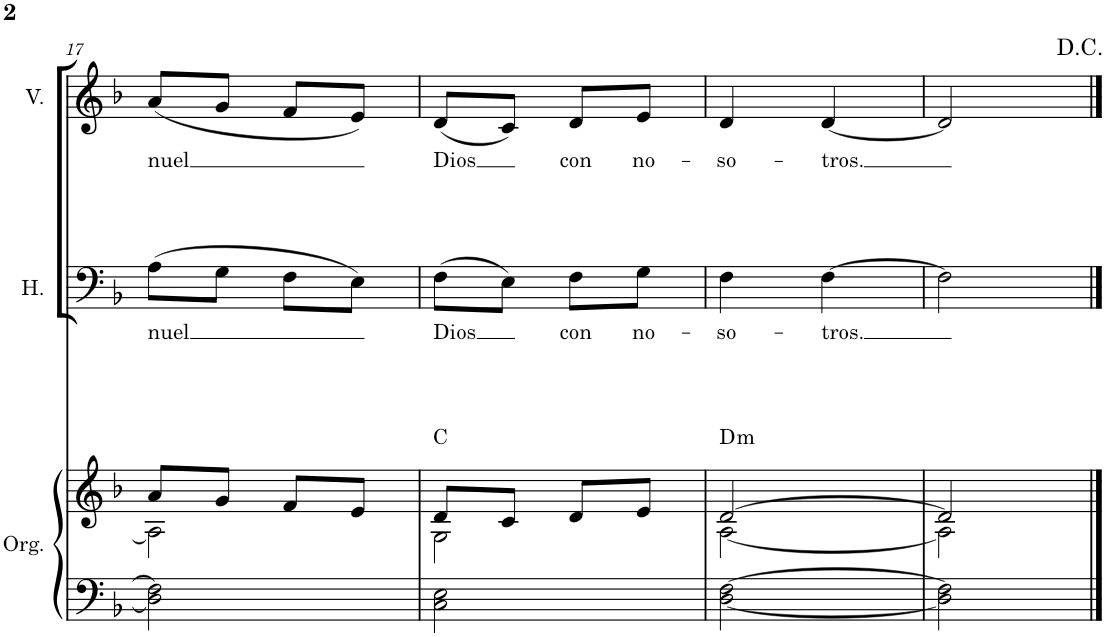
**kern	**kern	**harte	**kern	**text	**kern	**text
*part3	*part3	*part3	*part2	*part2	*part1	*part1
*staff4	*staff3	*	*staff2	*staff2	*staff1	*staff1
*I"Órgano	*	*	*I"Hombres	*	*I"Mujeres	*
*	*	*	*I'H.	*	*	*
!!LO:PB:g=z
*clefF4	*clefG2	*	*clefF4	*	*clefG2	*
*k[b-]	*k[b-]	*	*k[b-]	*	*k[b-]	*
*M2/4	*M2/4	*	*M2/4	*	*M2/4	*
=17	=17	=17	=17	=17	=17	=17
*	*^	*	*	*	*	*
!	!	!	!	!	!LO:LY:b	!	!LO:LY:b
2D\] 2F\]	8a/L	2A\]	.	(8A\L	nuel	(8a/L	nuel
.	8g/J	.	.	8G\J	.	8g/J	.
.	8f/L	.	.	8F\L	.	8f/L	.
.	8e/J	.	.	8E\J)	.	8e/J)	.
=18	=18	=18	=18	=18	=18	=18	=18
!	!	!	!	!	!LO:LY:b	!	!LO:LY:b
2C\ 2E\	8d/L	2G\	C:maj	(8F\L	Dios	(8d/L	Dios
.	8c/J	.	.	8E\J)	.	8c/J)	.
!	!	!	!	!	!LO:LY:b	!	!LO:LY:b
.	8d/L	.	.	8F\L	con	8d/L	con
!	!	!	!	!	!LO:LY:b	!	!LO:LY:b
.	8e/J	.	.	8G\J	no-	8e/J	no-
=19	=19	=19	=19	=19	=19	=19	=19
!	!	!	!LO:H:kt=m	!	!LO:LY:b	!	!LO:LY:b
[2D\ [2F\	[2d/	[2A\	D:min	4F\	-so-	4d/	-so-
!	!	!	!	!	!LO:LY:b	!	!LO:LY:b
.	.	.	.	[4F\	-tros.	[4d/	-tros.
=20	=20	=20	=20	=20	=20	=20	=20
2D\] 2F\]	2d/]	2A\]	.	2F\]	.	2d/]	.
*	*v	*v	*	*	*	*	*
==	==	==	==	==	==	==
*-	*-	*-	*-	*-	*-	*-
